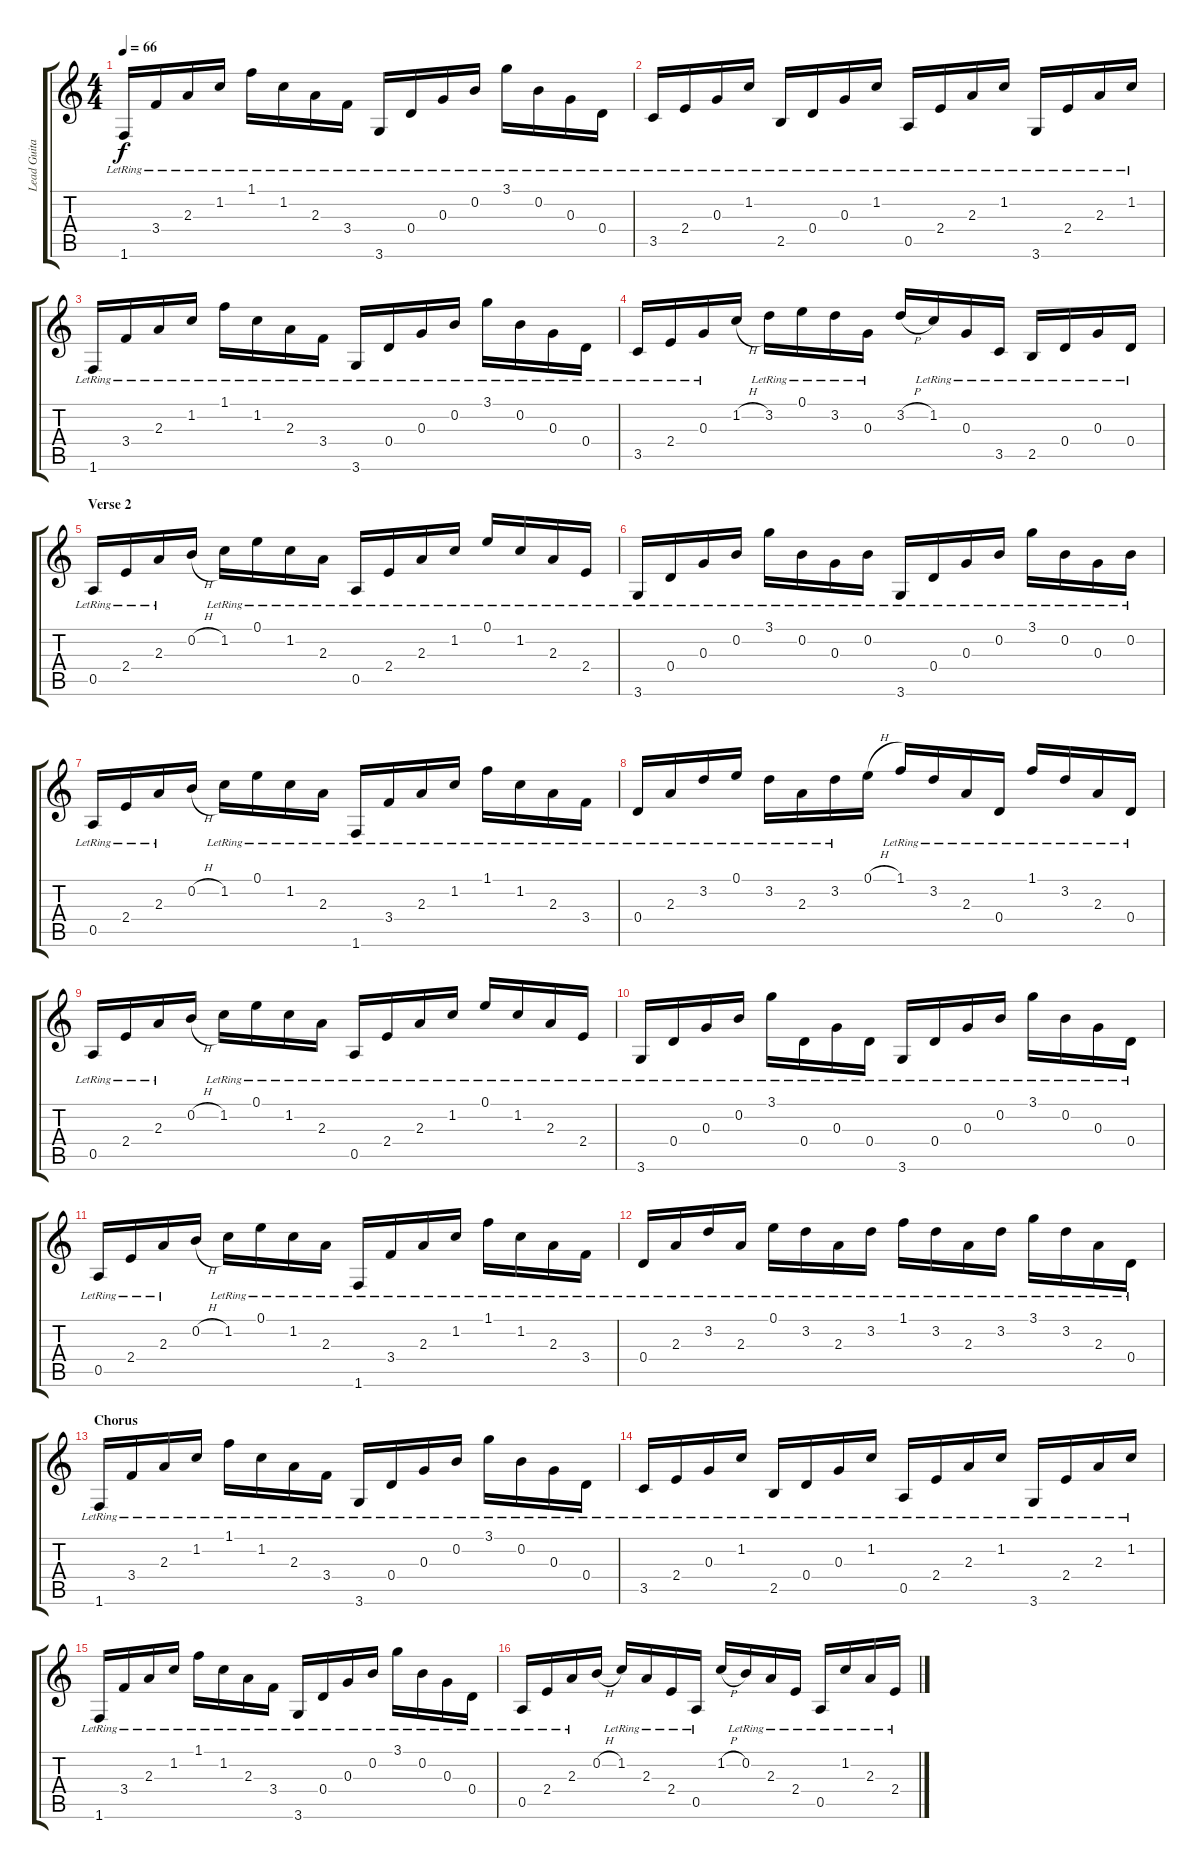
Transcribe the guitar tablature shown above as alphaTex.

\track ("Lead Guitar" "Lead Guita") {instrument electricguitarjazz}
\staff {score tabs}
\tuning (E4 B3 G3 D3 A2 E2) {hide}
\ts (4 4)
\tempo 66
\clef g2
\ks c
1.6{lr}.16{dy f} 3.4{lr}.16 2.3{lr}.16 1.2{lr}.16 1.1{lr}.16 1.2{lr}.16 2.3{lr}.16 3.4{lr}.16 3.6{lr}.16 0.4{lr}.16 0.3{lr}.16 0.2{lr}.16 3.1{lr}.16 0.2{lr}.16 0.3{lr}.16 0.4{lr}.16 |
3.5{lr}.16 2.4{lr}.16 0.3{lr}.16 1.2{lr}.16 2.5{lr}.16 0.4{lr}.16 0.3{lr}.16 1.2{lr}.16 0.5{lr}.16 2.4{lr}.16 2.3{lr}.16 1.2{lr}.16 3.6{lr}.16 2.4{lr}.16 2.3{lr}.16 1.2{lr}.16 |
1.6{lr}.16 3.4{lr}.16 2.3{lr}.16 1.2{lr}.16 1.1{lr}.16 1.2{lr}.16 2.3{lr}.16 3.4{lr}.16 3.6{lr}.16 0.4{lr}.16 0.3{lr}.16 0.2{lr}.16 3.1{lr}.16 0.2{lr}.16 0.3{lr}.16 0.4{lr}.16 |
3.5{lr}.16 2.4{lr}.16 0.3{lr}.16 1.2{h}.16 3.2{lr}.16 0.1{lr}.16 3.2{lr}.16 0.3{lr}.16 3.2{h}.16 1.2{lr}.16 0.3{lr}.16 3.5{lr}.16 2.5{lr}.16 0.4{lr}.16 0.3{lr}.16 0.4{lr}.16 |
\section ("" "Verse 2")
0.5{lr}.16 2.4{lr}.16 2.3{lr}.16 0.2{h}.16 1.2{lr}.16 0.1{lr}.16 1.2{lr}.16 2.3{lr}.16 0.5{lr}.16 2.4{lr}.16 2.3{lr}.16 1.2{lr}.16 0.1{lr}.16 1.2{lr}.16 2.3{lr}.16 2.4{lr}.16 |
3.6{lr}.16 0.4{lr}.16 0.3{lr}.16 0.2{lr}.16 3.1{lr}.16 0.2{lr}.16 0.3{lr}.16 0.2{lr}.16 3.6{lr}.16 0.4{lr}.16 0.3{lr}.16 0.2{lr}.16 3.1{lr}.16 0.2{lr}.16 0.3{lr}.16 0.2{lr}.16 |
0.5{lr}.16 2.4{lr}.16 2.3{lr}.16 0.2{h}.16 1.2{lr}.16 0.1{lr}.16 1.2{lr}.16 2.3{lr}.16 1.6{lr}.16 3.4{lr}.16 2.3{lr}.16 1.2{lr}.16 1.1{lr}.16 1.2{lr}.16 2.3{lr}.16 3.4{lr}.16 |
0.4{lr}.16 2.3{lr}.16 3.2{lr}.16 0.1{lr}.16 3.2{lr}.16 2.3{lr}.16 3.2{lr}.16 0.1{h}.16 1.1{lr}.16 3.2{lr}.16 2.3{lr}.16 0.4{lr}.16 1.1{lr}.16 3.2{lr}.16 2.3{lr}.16 0.4{lr}.16 |
0.5{lr}.16 2.4{lr}.16 2.3{lr}.16 0.2{h}.16 1.2{lr}.16 0.1{lr}.16 1.2{lr}.16 2.3{lr}.16 0.5{lr}.16 2.4{lr}.16 2.3{lr}.16 1.2{lr}.16 0.1{lr}.16 1.2{lr}.16 2.3{lr}.16 2.4{lr}.16 |
3.6{lr}.16 0.4{lr}.16 0.3{lr}.16 0.2{lr}.16 3.1{lr}.16 0.4{lr}.16 0.3{lr}.16 0.4{lr}.16 3.6{lr}.16 0.4{lr}.16 0.3{lr}.16 0.2{lr}.16 3.1{lr}.16 0.2{lr}.16 0.3{lr}.16 0.4{lr}.16 |
0.5{lr}.16 2.4{lr}.16 2.3{lr}.16 0.2{h}.16 1.2{lr}.16 0.1{lr}.16 1.2{lr}.16 2.3{lr}.16 1.6{lr}.16 3.4{lr}.16 2.3{lr}.16 1.2{lr}.16 1.1{lr}.16 1.2{lr}.16 2.3{lr}.16 3.4{lr}.16 |
0.4{lr}.16 2.3{lr}.16 3.2{lr}.16 2.3{lr}.16 0.1{lr}.16 3.2{lr}.16 2.3{lr}.16 3.2{lr}.16 1.1{lr}.16 3.2{lr}.16 2.3{lr}.16 3.2{lr}.16 3.1{lr}.16 3.2{lr}.16 2.3{lr}.16 0.4{lr}.16 |
\section ("" "Chorus")
1.6{lr}.16 3.4{lr}.16 2.3{lr}.16 1.2{lr}.16 1.1{lr}.16 1.2{lr}.16 2.3{lr}.16 3.4{lr}.16 3.6{lr}.16 0.4{lr}.16 0.3{lr}.16 0.2{lr}.16 3.1{lr}.16 0.2{lr}.16 0.3{lr}.16 0.4{lr}.16 |
3.5{lr}.16 2.4{lr}.16 0.3{lr}.16 1.2{lr}.16 2.5{lr}.16 0.4{lr}.16 0.3{lr}.16 1.2{lr}.16 0.5{lr}.16 2.4{lr}.16 2.3{lr}.16 1.2{lr}.16 3.6{lr}.16 2.4{lr}.16 2.3{lr}.16 1.2{lr}.16 |
1.6{lr}.16 3.4{lr}.16 2.3{lr}.16 1.2{lr}.16 1.1{lr}.16 1.2{lr}.16 2.3{lr}.16 3.4{lr}.16 3.6{lr}.16 0.4{lr}.16 0.3{lr}.16 0.2{lr}.16 3.1{lr}.16 0.2{lr}.16 0.3{lr}.16 0.4{lr}.16 |
0.5{lr}.16 2.4{lr}.16 2.3{lr}.16 0.2{h}.16 1.2{lr}.16 2.3{lr}.16 2.4{lr}.16 0.5{lr}.16 1.2{h}.16 0.2{lr}.16 2.3{lr}.16 2.4{lr}.16 0.5{lr}.16 1.2{lr}.16 2.3{lr}.16 2.4{lr}.16
